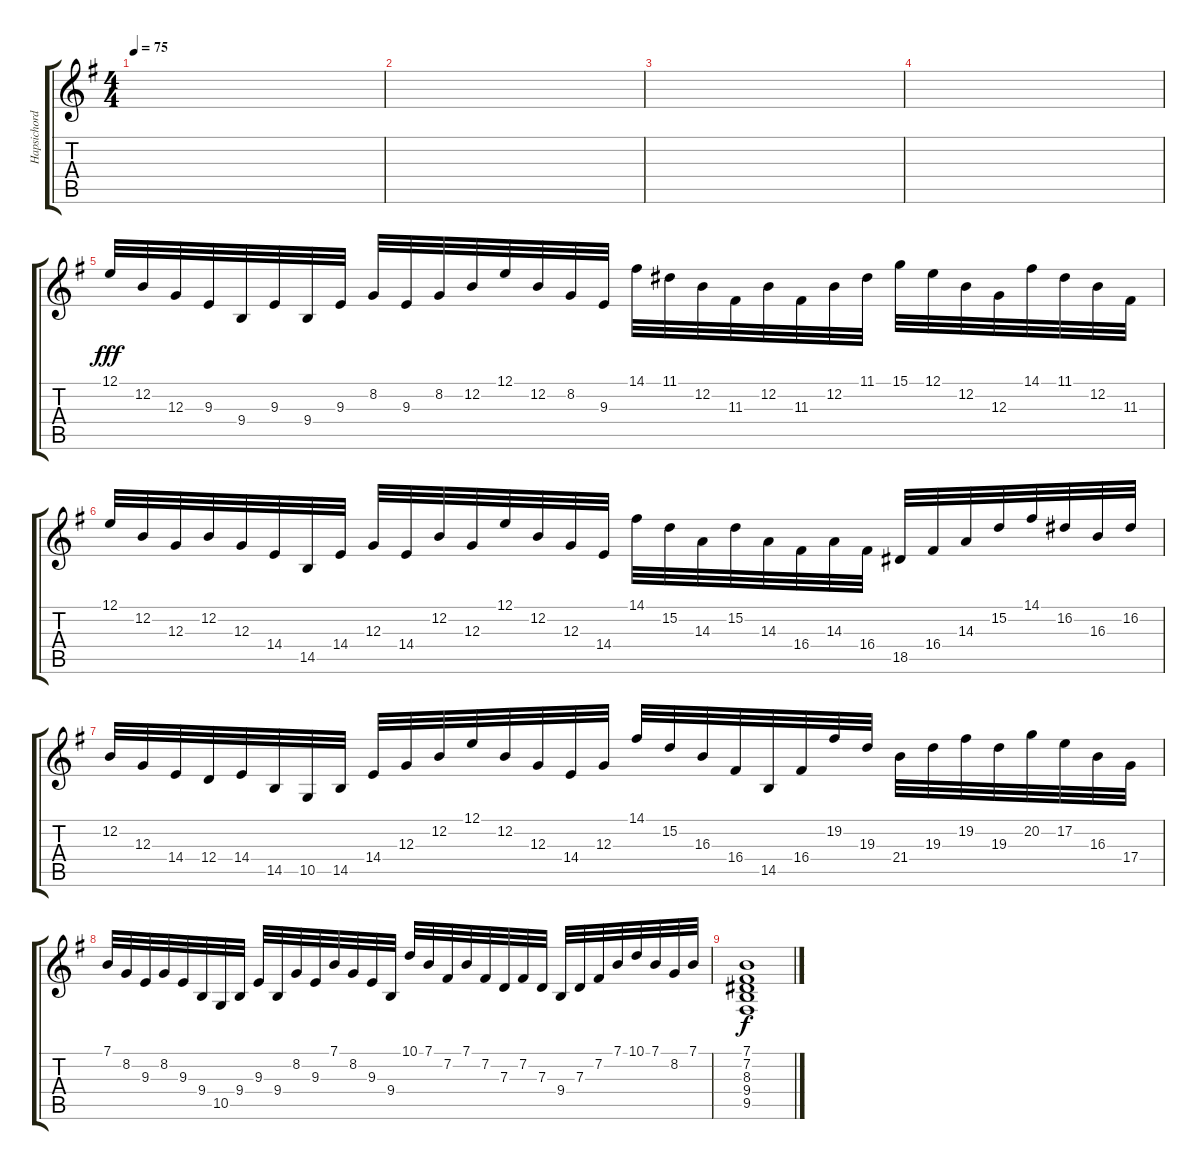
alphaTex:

\track ("Hapsichord" "Hapsichord") {instrument harpsichord}
\staff {score tabs}
\tuning (E4 B3 G3 D3 A2 E2) {hide}
\ts (4 4)
\tempo 75
\clef g2
\ks g
|
|
|
|
12.1.32{dy fff} 12.2.32 12.3.32 9.3.32 9.4.32 9.3.32 9.4.32 9.3.32 8.2.32 9.3.32 8.2.32 12.2.32 12.1.32 12.2.32 8.2.32 9.3.32 14.1.32 11.1.32 12.2.32 11.3.32 12.2.32 11.3.32 12.2.32 11.1.32 15.1.32 12.1.32 12.2.32 12.3.32 14.1.32 11.1.32 12.2.32 11.3.32 |
12.1.32 12.2.32 12.3.32 12.2.32 12.3.32 14.4.32 14.5.32 14.4.32 12.3.32 14.4.32 12.2.32 12.3.32 12.1.32 12.2.32 12.3.32 14.4.32 14.1.32 15.2.32 14.3.32 15.2.32 14.3.32 16.4.32 14.3.32 16.4.32 18.5.32 16.4.32 14.3.32 15.2.32 14.1.32 16.2.32 16.3.32 16.2.32 |
12.2.32 12.3.32 14.4.32 12.4.32 14.4.32 14.5.32 10.5.32 14.5.32 14.4.32 12.3.32 12.2.32 12.1.32 12.2.32 12.3.32 14.4.32 12.3.32 14.1.32 15.2.32 16.3.32 16.4.32 14.5.32 16.4.32 19.2.32 19.3.32 21.4.32 19.3.32 19.2.32 19.3.32 20.2.32 17.2.32 16.3.32 17.4.32 |
7.1.32 8.2.32 9.3.32 8.2.32 9.3.32 9.4.32 10.5.32 9.4.32 9.3.32 9.4.32 8.2.32 9.3.32 7.1.32 8.2.32 9.3.32 9.4.32 10.1.32 7.1.32 7.2.32 7.1.32 7.2.32 7.3.32 7.2.32 7.3.32 9.4.32 7.3.32 7.2.32 7.1.32 10.1.32 7.1.32 8.2.32 7.1.32 |
(7.1 7.2 8.3 9.4 9.5).1{dy f}
